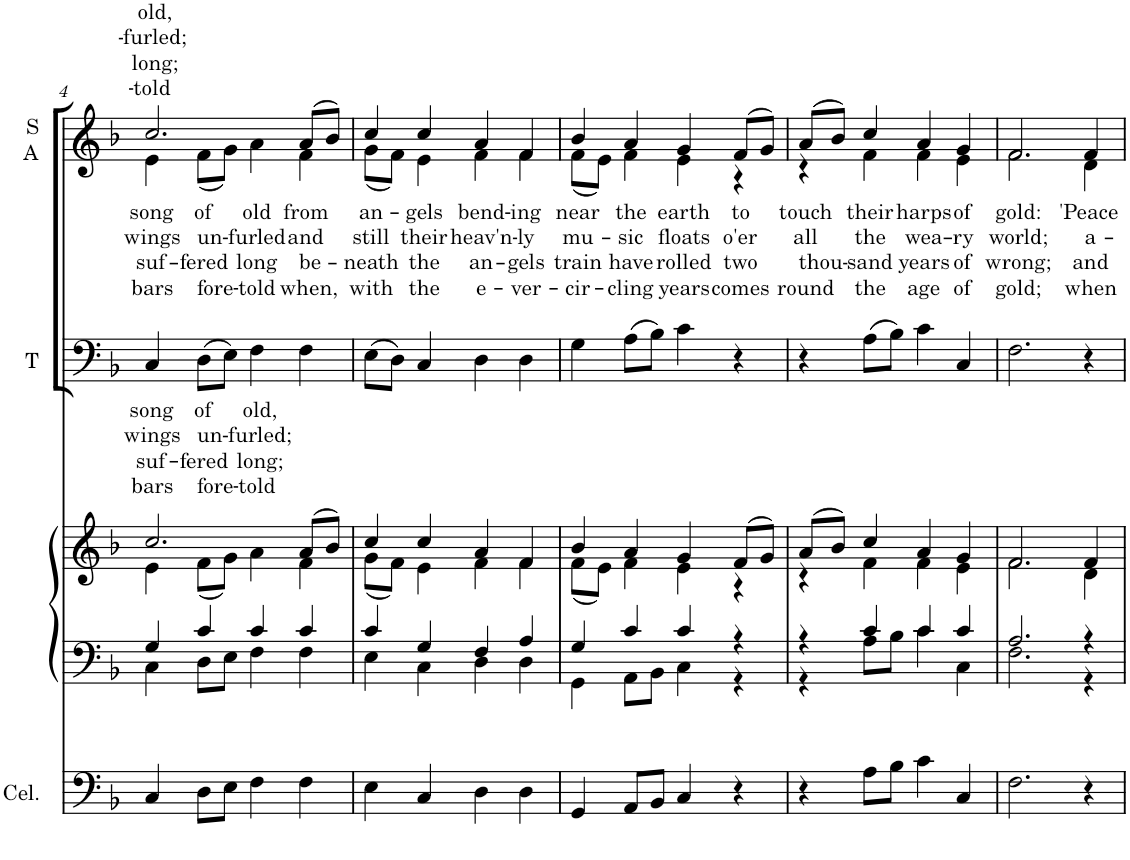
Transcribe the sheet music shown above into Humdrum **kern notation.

**kern	**kern	**kern	**kern	**text	**text	**text	**text	**kern	**text	**text	**text	**text
*part4	*part3	*part3	*part2	*part2	*part2	*part2	*part2	*part1	*part1	*part1	*part1	*part1
*staff5	*staff4	*staff3	*staff2	*staff2	*staff2	*staff2	*staff2	*staff1	*staff1	*staff1	*staff1	*staff1
*I"Cello	*I"Klaver	*	*I"T	*	*	*	*	*I"S A	*	*	*	*
*I'Cel.	*	*	*I'T	*	*	*	*	*I'S A	*	*	*	*
!!LO:PB:g=z
*clefF4	*clefF4	*clefG2	*clefF4	*	*	*	*	*clefG2	*	*	*	*
*k[b-]	*k[b-]	*k[b-]	*k[b-]	*	*	*	*	*k[b-]	*	*	*	*
*M4/4	*M4/4	*M4/4	*M4/4	*	*	*	*	*M4/4	*	*	*	*
=4	=4	=4	=4	=4	=4	=4	=4	=4	=4	=4	=4	=4
*	*^	*^	*	*	*	*	*	*	*	*	*	*
!	!	!	!	!	!	!LO:LY:b	!LO:LY:b	!LO:LY:b	!LO:LY:b	!	!LO:LY:a	!LO:LY:a	!LO:LY:a	!LO:LY:a
*	*	*	*	*	*	*	*	*	*	*^	*	*	*	*
!	!	!	!	!	!	!	!	!	!	!	!	!LO:LY:b	!LO:LY:b	!LO:LY:b	!LO:LY:b
4C/	4G/	4C\	2.cc/	4e\	4C/	song	wings	suf-	bars	2.cc/	4e\	song	wings	suf-	bars
!	!	!	!	!	!	!LO:LY:b	!LO:LY:b	!LO:LY:b	!LO:LY:b	!	!	!LO:LY:b	!LO:LY:b	!LO:LY:b	!LO:LY:b
8D\L	4c/	8D\L	.	(8f\L	(8D\L	of	un-	-fered	fore-	.	(8f\L	of	un-	-fered	fore-
8E\J	.	8E\J	.	8g\J)	8E\J)	.	.	.	.	.	8g\J)	.	.	.	.
!	!	!	!	!	!	!LO:LY:b	!LO:LY:b	!LO:LY:b	!LO:LY:b	!	!	!LO:LY:b	!LO:LY:b	!LO:LY:b	!LO:LY:b
4F\	4c/	4F\	.	4a\	4F\	old,	-furled;	long;	-told	.	4a\	old	-furled	long	-told
!	!	!	!	!	!	!	!	!	!	!	!	!LO:LY:b	!LO:LY:b	!LO:LY:b	!LO:LY:b
4F\	4c/	4F\	(8a/L	4f\	4F\	.	.	.	.	(8a/L	4f\	from	and	be-	when,
.	.	.	8b-/J)	.	.	.	.	.	.	8b-/J)	.	.	.	.	.
=5	=5	=5	=5	=5	=5	=5	=5	=5	=5	=5	=5	=5	=5	=5	=5
!	!	!	!	!	!	!	!	!	!	!	!	!LO:LY:b	!LO:LY:b	!LO:LY:b	!LO:LY:b
4E\	4c/	4E\	4cc/	(8g\L	(8E\L	.	.	.	.	4cc/	(8g\L	an-	still	-neath	with
.	.	.	.	8f\J)	8D\J)	.	.	.	.	.	8f\J)	.	.	.	.
!	!	!	!	!	!	!	!	!	!	!	!	!LO:LY:b	!LO:LY:b	!LO:LY:b	!LO:LY:b
4C/	4G/	4C\	4cc/	4e\	4C/	.	.	.	.	4cc/	4e\	-gels	their	the	the
!	!	!	!	!	!	!	!	!	!	!	!	!LO:LY:b	!LO:LY:b	!LO:LY:b	!LO:LY:b
4D\	4F/	4D\	4a/	4f\	4D\	.	.	.	.	4a/	4f\	bend-	heav'n-	an-	e-
!	!	!	!	!	!	!	!	!	!	!	!	!LO:LY:b	!LO:LY:b	!LO:LY:b	!LO:LY:b
4D\	4A/	4D\	4f/	4f\	4D\	.	.	.	.	4f/	4f\	-ing	-ly	-gels	-ver-
=6	=6	=6	=6	=6	=6	=6	=6	=6	=6	=6	=6	=6	=6	=6	=6
!	!	!	!	!	!	!	!	!	!	!	!	!LO:LY:b	!LO:LY:b	!LO:LY:b	!LO:LY:b
4GG/	4G/	4GG\	4b-/	(8f\L	4G\	.	.	.	.	4b-/	(8f\L	near	mu-	train	-cir-
.	.	.	.	8e\J)	.	.	.	.	.	.	8e\J)	.	.	.	.
!	!	!	!	!	!	!	!	!	!	!	!	!LO:LY:b	!LO:LY:b	!LO:LY:b	!LO:LY:b
8AA/L	4c/	8AA\L	4a/	4f\	(8A\L	.	.	.	.	4a/	4f\	the	-sic	have	-cling
8BB-/J	.	8BB-\J	.	.	8B-\J)	.	.	.	.	.	.	.	.	.	.
!	!	!	!	!	!	!	!	!	!	!	!	!LO:LY:b	!LO:LY:b	!LO:LY:b	!LO:LY:b
4C/	4c/	4C\	4g/	4e\	4c\	.	.	.	.	4g/	4e\	earth	floats	rolled	years
!	!	!	!	!	!	!	!	!	!	!	!	!LO:LY:b	!LO:LY:b	!LO:LY:b	!LO:LY:b
4r	4r	4r	(8f/L	4r	4r	.	.	.	.	(8f/L	4r	to	o'er	two	comes
.	.	.	8g/J)	.	.	.	.	.	.	8g/J)	.	.	.	.	.
=7	=7	=7	=7	=7	=7	=7	=7	=7	=7	=7	=7	=7	=7	=7	=7
!	!	!	!	!	!	!	!	!	!	!	!	!LO:LY:b	!LO:LY:b	!LO:LY:b	!LO:LY:b
4r	4r	4r	(8a/L	4r	4r	.	.	.	.	(8a/L	4r	touch	all	thou-	round
.	.	.	8b-/J)	.	.	.	.	.	.	8b-/J)	.	.	.	.	.
!	!	!	!	!	!	!	!	!	!	!	!	!LO:LY:b	!LO:LY:b	!LO:LY:b	!LO:LY:b
8A\L	4c/	8A\L	4cc/	4f\	(8A\L	.	.	.	.	4cc/	4f\	their	the	-sand	the
8B-\J	.	8B-\J	.	.	8B-\J)	.	.	.	.	.	.	.	.	.	.
!	!	!	!	!	!	!	!	!	!	!	!	!LO:LY:b	!LO:LY:b	!LO:LY:b	!LO:LY:b
4c\	4c/	4c\	4a/	4f\	4c\	.	.	.	.	4a/	4f\	harps	wea-	years	age
!	!	!	!	!	!	!	!	!	!	!	!	!LO:LY:b	!LO:LY:b	!LO:LY:b	!LO:LY:b
4C/	4c/	4C\	4g/	4e\	4C/	.	.	.	.	4g/	4e\	of	-ry	of	of
=8	=8	=8	=8	=8	=8	=8	=8	=8	=8	=8	=8	=8	=8	=8	=8
!	!	!	!	!	!	!	!	!	!	!	!	!LO:LY:b	!LO:LY:b	!LO:LY:b	!LO:LY:b
2.F\	2.A/	2.F\	2.f/	2.f\	2.F\	.	.	.	.	2.f/	2.f\	gold:	world;	wrong;	gold;
!	!	!	!	!	!	!	!	!	!	!	!	!LO:LY:b	!LO:LY:b	!LO:LY:b	!LO:LY:b
4r	4r	4r	4f/	4d\	4r	.	.	.	.	4f/	4d\	'Peace	a-	and	when
*	*v	*v	*	*	*	*	*	*	*	*v	*v	*	*	*	*
*	*	*v	*v	*	*	*	*	*	*	*	*	*	*
=	=	=	=	=	=	=	=	=	=	=	=	=
*-	*-	*-	*-	*-	*-	*-	*-	*-	*-	*-	*-	*-
